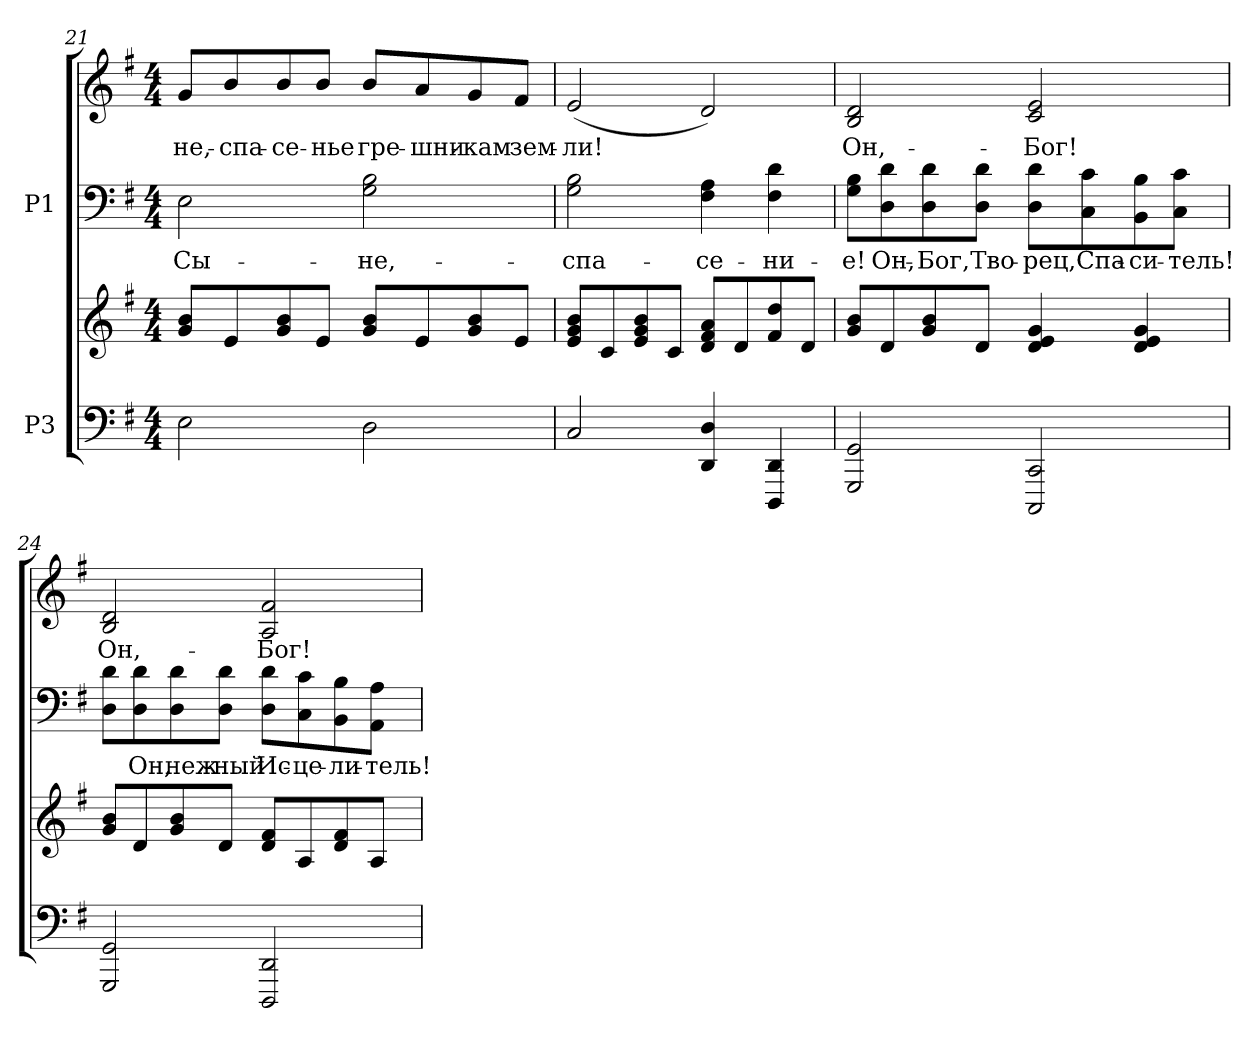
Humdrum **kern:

**kern	**kern	**kern	**text	**kern	**text
*part2	*part2	*part1	*part1	*part1	*part1
*staff4	*staff3	*staff2	*staff2	*staff1	*staff1
*I"P3	*	*I"P1	*	*	*
*clefF4	*clefG2	*clefF4	*	*clefG2	*
*k[f#]	*k[f#]	*k[f#]	*	*k[f#]	*
*e:	*e:	*e:	*	*e:	*
*M4/4	*M4/4	*M4/4	*	*M4/4	*
=21	=21	=21	=21	=21	=21
!	!	!	!LO:LY:a:color=#000000	!	!
!	!	!	!	!	!LO:LY:b:color=#000000
2Ei\	8gi/ 8biL	2Ei\	Сы-	8gi/L	-не,-
!	!	!	!	!	!LO:LY:b:color=#000000
.	8ei/	.	.	8bi/	-спа-
!	!	!	!	!	!LO:LY:b:color=#000000
.	8gi/ 8bi	.	.	8bi/	-се-
!	!	!	!	!	!LO:LY:b:color=#000000
.	8ei/J	.	.	8bi/J	-нье
!	!	!	!LO:LY:a:color=#000000	!	!
!	!	!	!	!	!LO:LY:b:color=#000000
2Di\	8gi/ 8biL	2Gi\ 2Bi	-не,-	8bi/L	гре-
!	!	!	!	!	!LO:LY:b:color=#000000
.	8ei/	.	.	8ai/	-шни-
!	!	!	!	!	!LO:LY:b:color=#000000
.	8gi/ 8bi	.	.	8gi/	-кам
!	!	!	!	!	!LO:LY:b:color=#000000
.	8ei/J	.	.	8f#i/J	зем-
=22	=22	=22	=22	=22	=22
!	!	!	!LO:LY:a:color=#000000	!	!
!	!	!	!	!	!LO:LY:b:color=#000000
2Ci/	8ei/ 8gi 8biL	2Gi\ 2Bi	-спа-	(2ei/	-ли!
.	8ci/	.	.	.	.
.	8ei/ 8gi 8bi	.	.	.	.
.	8ci/J	.	.	.	.
!	!	!	!LO:LY:a:color=#000000	!	!
4DDi/ 4Di	8di/ 8f#i 8aiL	4F#i\ 4Ai	-се-	2di/)	.
.	8di/	.	.	.	.
!	!	!	!LO:LY:a:color=#000000	!	!
4DDDi/ 4DDi	8f#i/ 8ddi	4F#i\ 4di	-ни-	.	.
.	8di/J	.	.	.	.
!!LO:PB:g=z
=23	=23	=23	=23	=23	=23
!	!	!	!LO:LY:a:color=#000000	!	!
!	!	!	!	!	!LO:LY:b:color=#000000
2GGGi/ 2GGi	8gi/ 8biL	8Gi\ 8BiL	-е!	2Bi/ 2di	Он,-
!	!	!	!LO:LY:a:color=#000000	!	!
.	8di/	8Di\ 8di	Он,-	.	.
!	!	!	!LO:LY:a:color=#000000	!	!
.	8gi/ 8bi	8Di\ 8di	-Бог,	.	.
!	!	!	!LO:LY:a:color=#000000	!	!
.	8di/J	8Di\ 8diJ	Тво-	.	.
!	!	!	!LO:LY:a:color=#000000	!	!
!	!	!	!	!	!LO:LY:b:color=#000000
2CCCi/ 2CCi	4di/ 4ei 4gi	8Di\ 8diL	-рец,	2ci/ 2ei	-Бог!
!	!	!	!LO:LY:a:color=#000000	!	!
.	.	8Ci\ 8ci	Спа-	.	.
!	!	!	!LO:LY:a:color=#000000	!	!
.	4di/ 4ei 4gi	8BBi\ 8Bi	-си-	.	.
!	!	!	!LO:LY:a:color=#000000	!	!
.	.	8Ci\ 8ciJ	-тель!	.	.
=24	=24	=24	=24	=24	=24
!	!	!	!	!	!LO:LY:b:color=#000000
2GGGi/ 2GGi	8gi/ 8biL	8Di\ 8diL	.	2Bi/ 2di	Он,-
!	!	!	!LO:LY:a:color=#000000	!	!
.	8di/	8Di\ 8di	Он,	.	.
!	!	!	!LO:LY:a:color=#000000	!	!
.	8gi/ 8bi	8Di\ 8di	неж-	.	.
!	!	!	!LO:LY:a:color=#000000	!	!
.	8di/J	8Di\ 8diJ	-ный	.	.
!	!	!	!LO:LY:a:color=#000000	!	!
!	!	!	!	!	!LO:LY:b:color=#000000
2DDDi/ 2DDi	8di/ 8f#iL	8Di\ 8diL	Ис-	2Ai/ 2f#i	-Бог!
!	!	!	!LO:LY:a:color=#000000	!	!
.	8Ai/	8Ci\ 8ci	-це-	.	.
!	!	!	!LO:LY:a:color=#000000	!	!
.	8di/ 8f#i	8BBi\ 8Bi	-ли-	.	.
!	!	!	!LO:LY:a:color=#000000	!	!
.	8Ai/J	8AAi\ 8AiJ	-тель!	.	.
=	=	=	=	=	=
*-	*-	*-	*-	*-	*-
